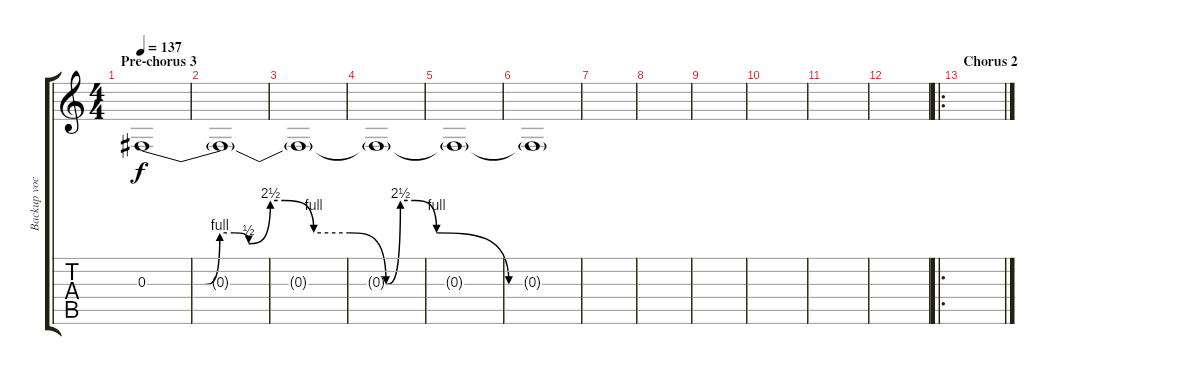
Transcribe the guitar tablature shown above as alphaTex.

\track ("Backup vocal" "Backup voc") {instrument lead6voice}
\staff {score tabs}
\tuning (Eb4 Bb3 Gb3 Db3 Ab2 Eb2) {hide}
\ts (4 4)
\section ("" "Pre-chorus 3")
\tempo 137
\clef g2
\ks c
0.3{be (custom 0 0 8 0 10 4 12 4 14 2 17 10 19 10 23 4 25 4 28 4 33 0 35 10 37 10 40 4 50 0 60 0)}.1{dy f} |
0.3{t}.1 |
0.3{t}.1 |
0.3{t}.1 |
0.3{t}.1 |
0.3{t}.1 |
|
|
|
|
|
|
\ro
\section ("" "Chorus 2")
